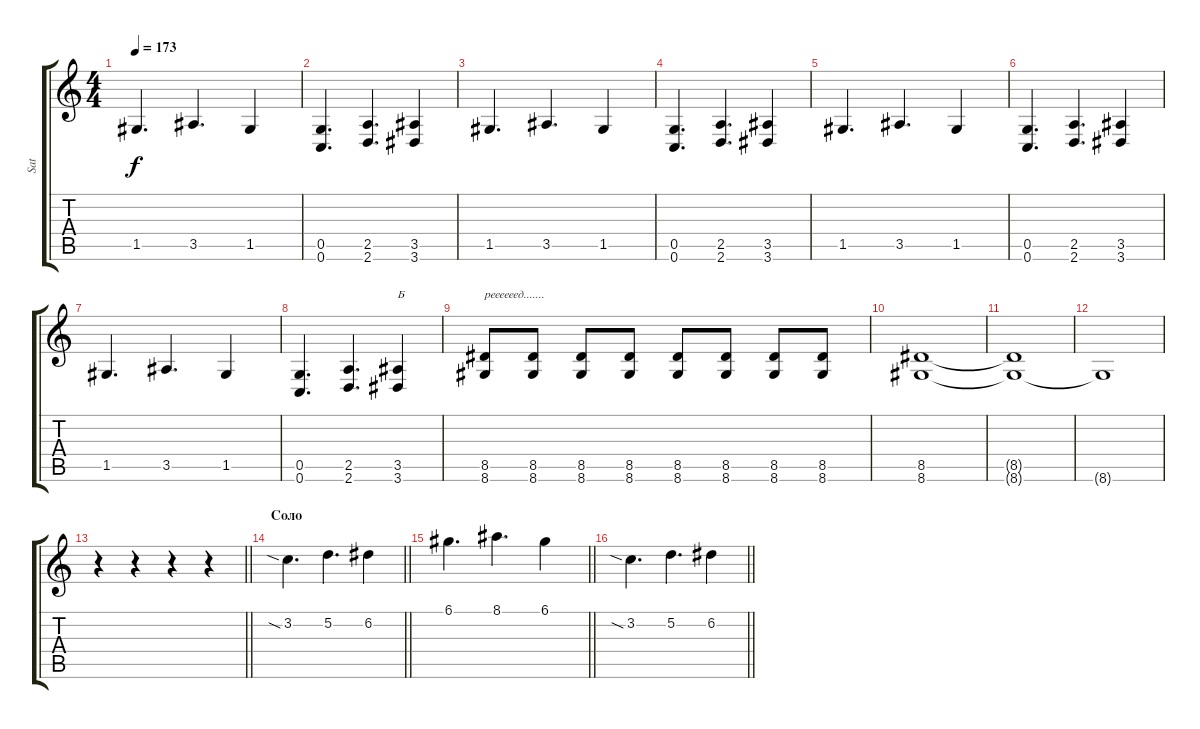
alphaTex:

\track ("Sat" "Sat") {instrument distortionguitar}
\staff {score tabs}
\tuning (D4 A3 F3 C3 G2 C2) {hide}
\ts (4 4)
\tempo 173
\clef g2
\ks c
1.5.4{d dy f} 3.5.4{d} 1.5.4 |
(0.5 0.6).4{d} (2.5 2.6).4{d} (3.5 3.6).4 |
1.5.4{d} 3.5.4{d} 1.5.4 |
(0.5 0.6).4{d} (2.5 2.6).4{d} (3.5 3.6).4 |
1.5.4{d} 3.5.4{d} 1.5.4 |
(0.5 0.6).4{d} (2.5 2.6).4{d} (3.5 3.6).4 |
1.5.4{d} 3.5.4{d} 1.5.4 |
(0.5 0.6).4{d} (2.5 2.6).4{d} (3.5 3.6).4{txt "Б"} |
(8.5 8.6).8{txt "реееееед......."} (8.5 8.6).8 (8.5 8.6).8 (8.5 8.6).8 (8.5 8.6).8 (8.5 8.6).8 (8.5 8.6).8 (8.5 8.6).8 |
(8.5 8.6).1 |
(8.5{t} 8.6{t}).1 |
8.6{t}.1 |
\barLineRight lightlight
r.4 r.4 r.4 r.4 |
\section ("" "Соло")
\barLineRight lightlight
3.2{sia}.4{d} 5.2.4{d} 6.2.4 |
\barLineRight lightlight
6.1.4{d} 8.1.4{d} 6.1.4 |
\barLineRight lightlight
3.2{sia}.4{d} 5.2.4{d} 6.2.4
